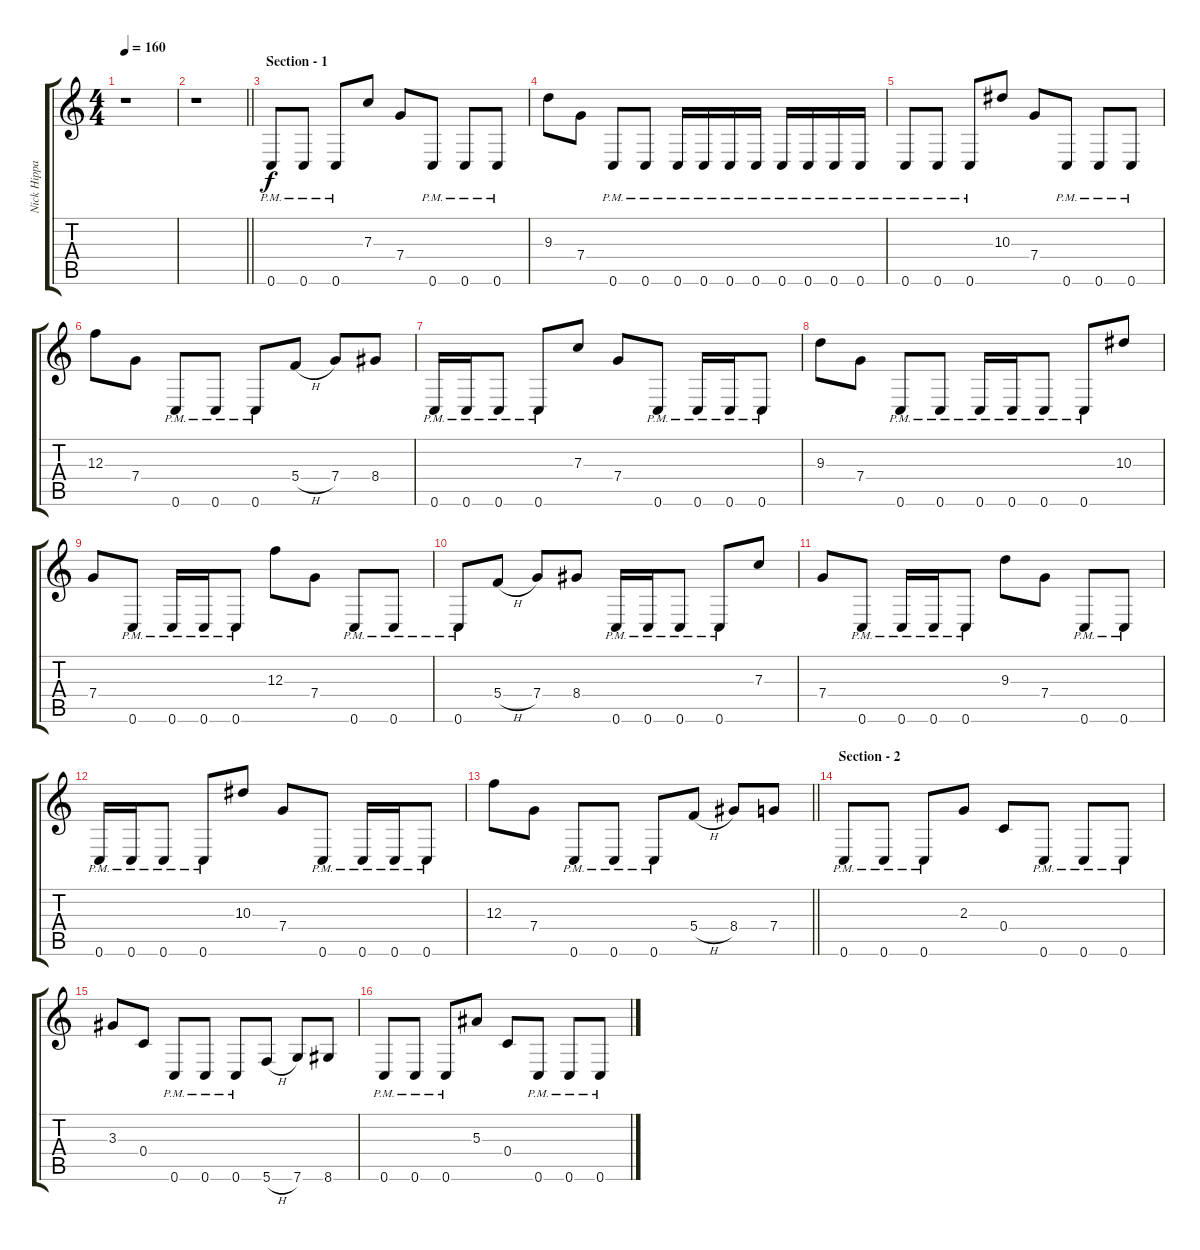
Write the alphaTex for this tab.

\track ("Nick Hippa" "Nick Hippa") {instrument distortionguitar}
\staff {score tabs}
\tuning (D4 A3 F3 C3 G2 C2) {hide}
\ts (4 4)
\tempo 160
\clef g2
\ks c
r.1{dy f instrument distortionguitar} |
\barLineRight lightlight
r.1 |
\section ("" "Section - 1")
0.6{pm}.8 0.6{pm}.8 0.6{pm}.8 7.3.8 7.4.8 0.6{pm}.8 0.6{pm}.8 0.6{pm}.8 |
9.3.8 7.4.8 0.6{pm}.8 0.6{pm}.8 0.6{pm}.16 0.6{pm}.16 0.6{pm}.16 0.6{pm}.16 0.6{pm}.16 0.6{pm}.16 0.6{pm}.16 0.6{pm}.16 |
0.6{pm}.8 0.6{pm}.8 0.6{pm}.8 10.3.8 7.4.8 0.6{pm}.8 0.6{pm}.8 0.6{pm}.8 |
12.3.8 7.4.8 0.6{pm}.8 0.6{pm}.8 0.6{pm}.8 5.4{h}.8 7.4.8 8.4.8 |
0.6{pm}.16 0.6{pm}.16 0.6{pm}.8 0.6{pm}.8 7.3.8 7.4.8 0.6{pm}.8 0.6{pm}.16 0.6{pm}.16 0.6{pm}.8 |
9.3.8 7.4.8 0.6{pm}.8 0.6{pm}.8 0.6{pm}.16 0.6{pm}.16 0.6{pm}.8 0.6{pm}.8 10.3.8 |
7.4.8 0.6{pm}.8 0.6{pm}.16 0.6{pm}.16 0.6{pm}.8 12.3.8 7.4.8 0.6{pm}.8 0.6{pm}.8 |
0.6{pm}.8 5.4{h}.8 7.4.8 8.4.8 0.6{pm}.16 0.6{pm}.16 0.6{pm}.8 0.6{pm}.8 7.3.8 |
7.4.8 0.6{pm}.8 0.6{pm}.16 0.6{pm}.16 0.6{pm}.8 9.3.8 7.4.8 0.6{pm}.8 0.6{pm}.8 |
0.6{pm}.16 0.6{pm}.16 0.6{pm}.8 0.6{pm}.8 10.3.8 7.4.8 0.6{pm}.8 0.6{pm}.16 0.6{pm}.16 0.6{pm}.8 |
\barLineRight lightlight
12.3.8 7.4.8 0.6{pm}.8 0.6{pm}.8 0.6{pm}.8 5.4{h}.8 8.4.8 7.4.8 |
\section ("" "Section - 2")
0.6{pm}.8 0.6{pm}.8 0.6{pm}.8 2.3.8 0.4.8 0.6{pm}.8 0.6{pm}.8 0.6{pm}.8 |
3.3.8 0.4.8 0.6{pm}.8 0.6{pm}.8 0.6{pm}.8 5.6{h}.8 7.6.8 8.6.8 |
0.6{pm}.8 0.6{pm}.8 0.6{pm}.8 5.3.8 0.4.8 0.6{pm}.8 0.6{pm}.8 0.6{pm}.8
